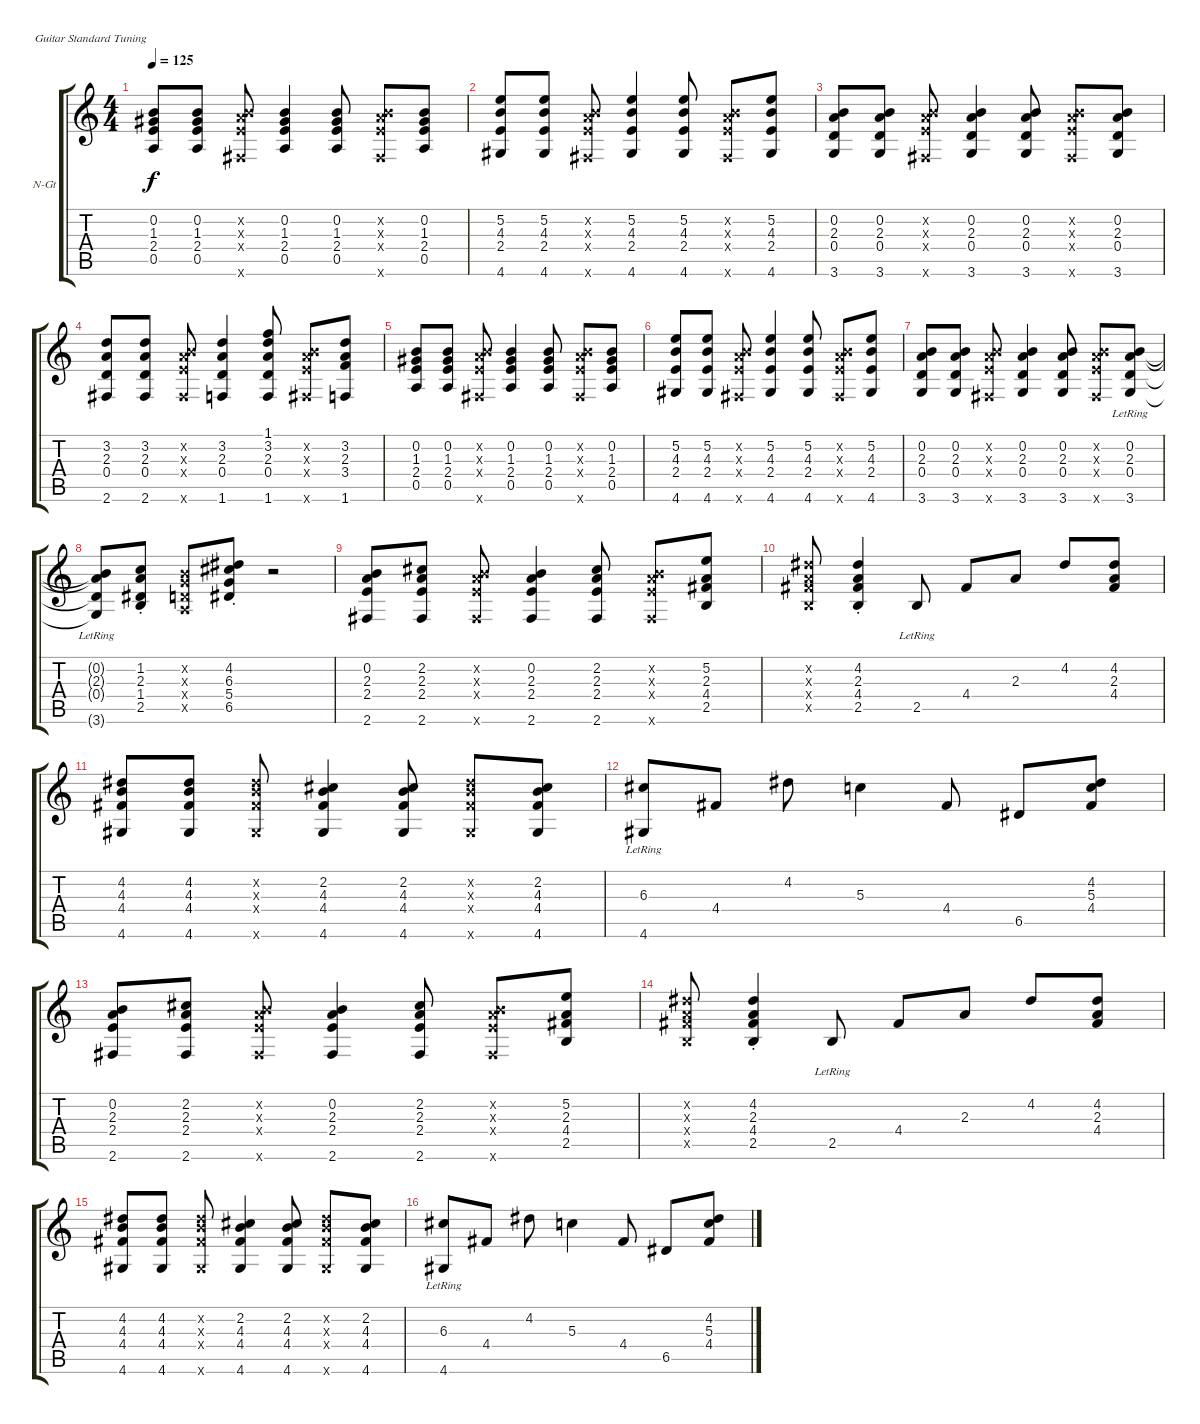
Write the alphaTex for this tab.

\bracketExtendMode groupsimilarinstruments
\firstSystemTrackNameOrientation horizontal
\otherSystemsTrackNameOrientation horizontal
\track ("Pista 1" "N-Gt") {instrument acousticguitarnylon}
\staff {score tabs}
\tuning (E4 B3 G3 D3 A2 E2)
\ts (4 4)
\tempo 125
\clef g2
\ks c
(0.2 1.3 2.4 0.5).8{dy f} (0.2 1.3 2.4 0.5).8 (0.2{x} 2.3{x} 2.4{x} 2.6{x}).8 (0.2 1.3 2.4 0.5).4 (0.2 1.3 2.4 0.5).8 (0.2{x} 2.3{x} 2.4{x} 2.6{x}).8 (0.2 1.3 2.4 0.5).8 |
(5.2 4.3 2.4 4.6).8 (5.2 4.3 2.4 4.6).8 (0.2{x} 2.3{x} 2.4{x} 2.6{x}).8 (5.2 4.3 2.4 4.6).4 (5.2 4.3 2.4 4.6).8 (0.2{x} 2.3{x} 2.4{x} 2.6{x}).8 (5.2 4.3 2.4 4.6).8 |
(0.2 2.3 0.4 3.6).8 (0.2 2.3 0.4 3.6).8 (0.2{x} 2.3{x} 2.4{x} 2.6{x}).8 (0.2 2.3 0.4 3.6).4 (0.2 2.3 0.4 3.6).8 (0.2{x} 2.3{x} 2.4{x} 2.6{x}).8 (0.2 2.3 0.4 3.6).8 |
(3.2 2.3 0.4 2.6).8 (3.2 2.3 0.4 2.6).8 (0.2{x} 2.3{x} 2.4{x} 2.6{x}).8 (3.2 2.3 0.4 1.6).4 (3.2 2.3 0.4 1.6 1.1).8 (0.2{x} 2.3{x} 2.4{x} 2.6{x}).8 (3.2 2.3 3.4 1.6).8 |
(0.2 1.3 2.4 0.5).8 (0.2 1.3 2.4 0.5).8 (0.2{x} 2.3{x} 2.4{x} 2.6{x}).8 (0.2 1.3 2.4 0.5).4 (0.2 1.3 2.4 0.5).8 (0.2{x} 2.3{x} 2.4{x} 2.6{x}).8 (0.2 1.3 2.4 0.5).8 |
(5.2 4.3 2.4 4.6).8 (5.2 4.3 2.4 4.6).8 (0.2{x} 2.3{x} 2.4{x} 2.6{x}).8 (5.2 4.3 2.4 4.6).4 (5.2 4.3 2.4 4.6).8 (0.2{x} 2.3{x} 2.4{x} 2.6{x}).8 (5.2 4.3 2.4 4.6).8 |
(0.2 2.3 0.4 3.6).8 (0.2 2.3 0.4 3.6).8 (0.2{x} 2.3{x} 2.4{x} 2.6{x}).8 (0.2 2.3 0.4 3.6).4 (0.2 2.3 0.4 3.6).8 (0.2{x} 2.3{x} 2.4{x} 2.6{x}).8 (0.2{lr} 2.3{lr} 0.4{lr} 3.6{lr}).8 |
(0.2{lr t} 2.3{lr t} 0.4{lr t} 3.6{lr t}).8 (2.5{st} 1.4{st} 2.3{st} 1.2{st}).8 (0.5{x} 0.4{x} 0.3{x} 0.2{x}).8 (6.5{st} 5.4{st} 6.3{st} 4.2{st}).8 r.2 |
(0.2 2.3 2.4 2.6).8 (2.2 2.3 2.4 2.6).8 (0.2{x} 2.3{x} 2.4{x} 2.6{x}).8 (0.2 2.3 2.4 2.6).4 (2.2 2.3 2.4 2.6).8 (0.2{x} 2.3{x} 2.4{x} 2.6{x}).8 (5.2 2.3 4.4 2.5).8 |
(4.2{x} 2.3{x} 4.4{x} 2.5{x}).8 (4.2 2.3{st} 4.4 2.5).4 2.5{lr}.8 4.4.8 2.3.8 4.2.8 (2.3 4.4 4.2).8 |
(4.2 4.3 4.4 4.6).8 (4.2 4.3 4.4 4.6).8 (4.2{x} 4.3{x} 4.4{x} 4.6{x}).8 (2.2 4.3 4.4 4.6).4 (2.2 4.3 4.4 4.6).8 (4.2{x} 4.3{x} 4.4{x} 4.6{x}).8 (2.2 4.3 4.4 4.6).8 |
(6.3 4.6{lr}).8 4.4.8 4.2.8 5.3.4 4.4.8 6.5.8 (4.4 5.3 4.2).8 |
(0.2 2.3 2.4 2.6).8 (2.2 2.3 2.4 2.6).8 (0.2{x} 2.3{x} 2.4{x} 2.6{x}).8 (0.2 2.3 2.4 2.6).4 (2.2 2.3 2.4 2.6).8 (0.2{x} 2.3{x} 2.4{x} 2.6{x}).8 (5.2 2.3 4.4 2.5).8 |
(4.2{x} 2.3{x} 4.4{x} 2.5{x}).8 (4.2 2.3{st} 4.4 2.5).4 2.5{lr}.8 4.4.8 2.3.8 4.2.8 (2.3 4.4 4.2).8 |
(4.2 4.3 4.4 4.6).8 (4.2 4.3 4.4 4.6).8 (4.2{x} 4.3{x} 4.4{x} 4.6{x}).8 (2.2 4.3 4.4 4.6).4 (2.2 4.3 4.4 4.6).8 (4.2{x} 4.3{x} 4.4{x} 4.6{x}).8 (2.2 4.3 4.4 4.6).8 |
(6.3 4.6{lr}).8 4.4.8 4.2.8 5.3.4 4.4.8 6.5.8 (4.4 5.3 4.2).8
